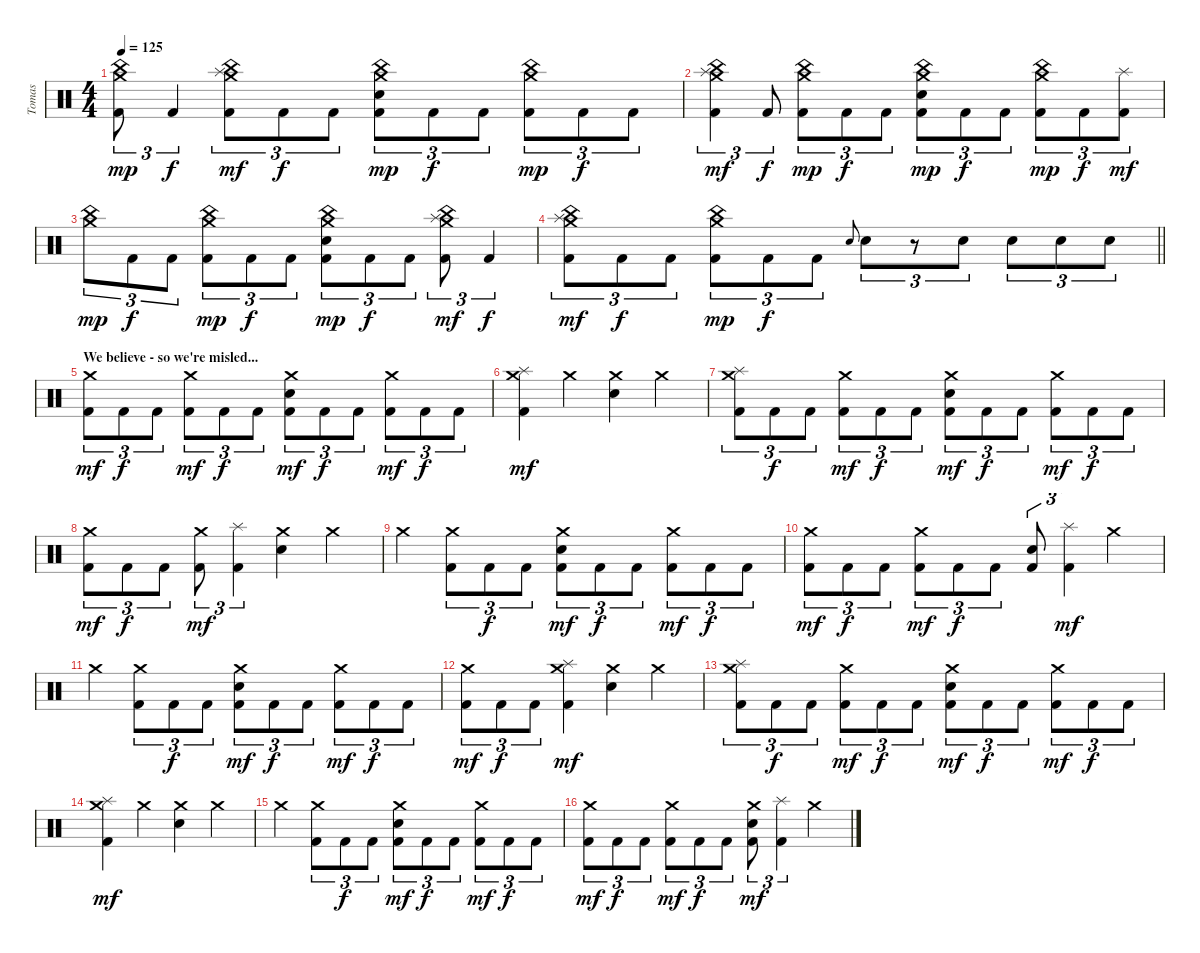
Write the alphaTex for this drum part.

\track ("Tomas" "Tomas") {instrument percussion}
\staff {score}
\articulation defaults
\ts (4 4)
\tempo 125
\clef neutral
\ks c
("Crash medium (hit)" "China (hit)" "Kick (hit) 2").8{tu (3 2) dy mp} "Kick (hit) 2".4{tu (3 2) dy f} ("Crash medium (hit)" "China (hit)" "Splash (hit)" "Kick (hit) 2").8{tu (3 2) dy mf} "Kick (hit) 2".8{tu (3 2) dy f} "Kick (hit) 2".8{tu (3 2)} ("Crash medium (hit)" "China (hit)" "Electric Snare (hit)" "Kick (hit) 2").8{tu (3 2) dy mp} "Kick (hit) 2".8{tu (3 2) dy f} "Kick (hit) 2".8{tu (3 2)} ("Crash medium (hit)" "China (hit)" "Kick (hit) 2").8{tu (3 2) dy mp} "Kick (hit) 2".8{tu (3 2) dy f} "Kick (hit) 2".8{tu (3 2)} |
("Crash medium (hit)" "China (hit)" "Splash (hit)" "Kick (hit) 2").4{tu (3 2) dy mf} "Kick (hit) 2".8{tu (3 2) dy f} ("Crash medium (hit)" "China (hit)" "Kick (hit) 2").8{tu (3 2) dy mp} "Kick (hit) 2".8{tu (3 2) dy f} "Kick (hit) 2".8{tu (3 2)} ("Crash medium (hit)" "China (hit)" "Electric Snare (hit)" "Kick (hit) 2").8{tu (3 2) dy mp} "Kick (hit) 2".8{tu (3 2) dy f} "Kick (hit) 2".8{tu (3 2)} ("Crash medium (hit)" "China (hit)" "Kick (hit) 2").8{tu (3 2) dy mp} "Kick (hit) 2".8{tu (3 2) dy f} ("Splash (hit)" "Kick (hit) 2").8{tu (3 2) dy mf} |
("Crash medium (hit)" "China (hit)").8{tu (3 2) dy mp} "Kick (hit) 2".8{tu (3 2) dy f} "Kick (hit) 2".8{tu (3 2)} ("Crash medium (hit)" "China (hit)" "Kick (hit) 2").8{tu (3 2) dy mp} "Kick (hit) 2".8{tu (3 2) dy f} "Kick (hit) 2".8{tu (3 2)} ("Crash medium (hit)" "China (hit)" "Electric Snare (hit)" "Kick (hit) 2").8{tu (3 2) dy mp} "Kick (hit) 2".8{tu (3 2) dy f} "Kick (hit) 2".8{tu (3 2)} ("Crash medium (hit)" "China (hit)" "Splash (hit)" "Kick (hit) 2").8{tu (3 2) dy mf} "Kick (hit) 2".4{tu (3 2) dy f} |
\barLineRight lightlight
("Crash medium (hit)" "China (hit)" "Splash (hit)" "Kick (hit) 2").8{tu (3 2) dy mf} "Kick (hit) 2".8{tu (3 2) dy f} "Kick (hit) 2".8{tu (3 2)} ("Crash medium (hit)" "China (hit)" "Kick (hit) 2").8{tu (3 2) dy mp} "Kick (hit) 2".8{tu (3 2) dy f} "Kick (hit) 2".8{tu (3 2)} "Electric Snare (hit)".8{gr onbeat} "Electric Snare (hit)".8{tu (3 2)} r.8{tu (3 2)} "Electric Snare (hit)".8{tu (3 2)} "Electric Snare (hit)".8{tu (3 2)} "Electric Snare (hit)".8{tu (3 2)} "Electric Snare (hit)".8{tu (3 2)} |
\section ("" "We believe - so we're misled...")
("Crash medium (hit)" "Kick (hit) 2").8{tu (3 2) dy mf} "Kick (hit) 2".8{tu (3 2) dy f} "Kick (hit) 2".8{tu (3 2)} ("Crash medium (hit)" "Kick (hit) 2").8{tu (3 2) dy mf} "Kick (hit) 2".8{tu (3 2) dy f} "Kick (hit) 2".8{tu (3 2)} ("Crash medium (hit)" "Electric Snare (hit)" "Kick (hit) 2").8{tu (3 2) dy mf} "Kick (hit) 2".8{tu (3 2) dy f} "Kick (hit) 2".8{tu (3 2)} ("Crash medium (hit)" "Kick (hit) 2").8{tu (3 2) dy mf} "Kick (hit) 2".8{tu (3 2) dy f} "Kick (hit) 2".8{tu (3 2)} |
("Crash medium (hit)" "Splash (hit)" "Kick (hit) 2").4{dy mf} "Crash medium (hit)".4 ("Crash medium (hit)" "Electric Snare (hit)").4 "Crash medium (hit)".4 |
("Crash medium (hit)" "Splash (hit)" "Kick (hit) 2").8{tu (3 2)} "Kick (hit) 2".8{tu (3 2) dy f} "Kick (hit) 2".8{tu (3 2)} ("Crash medium (hit)" "Kick (hit) 2").8{tu (3 2) dy mf} "Kick (hit) 2".8{tu (3 2) dy f} "Kick (hit) 2".8{tu (3 2)} ("Crash medium (hit)" "Electric Snare (hit)" "Kick (hit) 2").8{tu (3 2) dy mf} "Kick (hit) 2".8{tu (3 2) dy f} "Kick (hit) 2".8{tu (3 2)} ("Crash medium (hit)" "Kick (hit) 2").8{tu (3 2) dy mf} "Kick (hit) 2".8{tu (3 2) dy f} "Kick (hit) 2".8{tu (3 2)} |
("Crash medium (hit)" "Kick (hit) 2").8{tu (3 2) dy mf} "Kick (hit) 2".8{tu (3 2) dy f} "Kick (hit) 2".8{tu (3 2)} ("Crash medium (hit)" "Kick (hit) 2").8{tu (3 2) dy mf} ("Splash (hit)" "Kick (hit) 2").4{tu (3 2)} ("Crash medium (hit)" "Electric Snare (hit)").4 "Crash medium (hit)".4 |
"Crash medium (hit)".4 ("Crash medium (hit)" "Kick (hit) 2").8{tu (3 2)} "Kick (hit) 2".8{tu (3 2) dy f} "Kick (hit) 2".8{tu (3 2)} ("Crash medium (hit)" "Electric Snare (hit)" "Kick (hit) 2").8{tu (3 2) dy mf} "Kick (hit) 2".8{tu (3 2) dy f} "Kick (hit) 2".8{tu (3 2)} ("Crash medium (hit)" "Kick (hit) 2").8{tu (3 2) dy mf} "Kick (hit) 2".8{tu (3 2) dy f} "Kick (hit) 2".8{tu (3 2)} |
("Crash medium (hit)" "Kick (hit) 2").8{tu (3 2) dy mf} "Kick (hit) 2".8{tu (3 2) dy f} "Kick (hit) 2".8{tu (3 2)} ("Crash medium (hit)" "Kick (hit) 2").8{tu (3 2) dy mf} "Kick (hit) 2".8{tu (3 2) dy f} "Kick (hit) 2".8{tu (3 2)} ("Electric Snare (hit)" "Kick (hit) 2").8{tu (3 2)} ("Splash (hit)" "Kick (hit) 2").4{tu (3 2) dy mf} "Crash medium (hit)".4 |
"Crash medium (hit)".4 ("Crash medium (hit)" "Kick (hit) 2").8{tu (3 2)} "Kick (hit) 2".8{tu (3 2) dy f} "Kick (hit) 2".8{tu (3 2)} ("Crash medium (hit)" "Electric Snare (hit)" "Kick (hit) 2").8{tu (3 2) dy mf} "Kick (hit) 2".8{tu (3 2) dy f} "Kick (hit) 2".8{tu (3 2)} ("Crash medium (hit)" "Kick (hit) 2").8{tu (3 2) dy mf} "Kick (hit) 2".8{tu (3 2) dy f} "Kick (hit) 2".8{tu (3 2)} |
("Crash medium (hit)" "Kick (hit) 2").8{tu (3 2) dy mf} "Kick (hit) 2".8{tu (3 2) dy f} "Kick (hit) 2".8{tu (3 2)} ("Crash medium (hit)" "Splash (hit)" "Kick (hit) 2").4{dy mf} ("Crash medium (hit)" "Electric Snare (hit)").4 "Crash medium (hit)".4 |
("Crash medium (hit)" "Splash (hit)" "Kick (hit) 2").8{tu (3 2)} "Kick (hit) 2".8{tu (3 2) dy f} "Kick (hit) 2".8{tu (3 2)} ("Crash medium (hit)" "Kick (hit) 2").8{tu (3 2) dy mf} "Kick (hit) 2".8{tu (3 2) dy f} "Kick (hit) 2".8{tu (3 2)} ("Crash medium (hit)" "Electric Snare (hit)" "Kick (hit) 2").8{tu (3 2) dy mf} "Kick (hit) 2".8{tu (3 2) dy f} "Kick (hit) 2".8{tu (3 2)} ("Crash medium (hit)" "Kick (hit) 2").8{tu (3 2) dy mf} "Kick (hit) 2".8{tu (3 2) dy f} "Kick (hit) 2".8{tu (3 2)} |
("Crash medium (hit)" "Splash (hit)" "Kick (hit) 2").4{dy mf} "Crash medium (hit)".4 ("Crash medium (hit)" "Electric Snare (hit)").4 "Crash medium (hit)".4 |
"Crash medium (hit)".4 ("Crash medium (hit)" "Kick (hit) 2").8{tu (3 2)} "Kick (hit) 2".8{tu (3 2) dy f} "Kick (hit) 2".8{tu (3 2)} ("Crash medium (hit)" "Electric Snare (hit)" "Kick (hit) 2").8{tu (3 2) dy mf} "Kick (hit) 2".8{tu (3 2) dy f} "Kick (hit) 2".8{tu (3 2)} ("Crash medium (hit)" "Kick (hit) 2").8{tu (3 2) dy mf} "Kick (hit) 2".8{tu (3 2) dy f} "Kick (hit) 2".8{tu (3 2)} |
("Crash medium (hit)" "Kick (hit) 2").8{tu (3 2) dy mf} "Kick (hit) 2".8{tu (3 2) dy f} "Kick (hit) 2".8{tu (3 2)} ("Crash medium (hit)" "Kick (hit) 2").8{tu (3 2) dy mf} "Kick (hit) 2".8{tu (3 2) dy f} "Kick (hit) 2".8{tu (3 2)} ("Crash medium (hit)" "Electric Snare (hit)" "Kick (hit) 2").8{tu (3 2) dy mf} ("Splash (hit)" "Kick (hit) 2").4{tu (3 2)} "Crash medium (hit)".4
